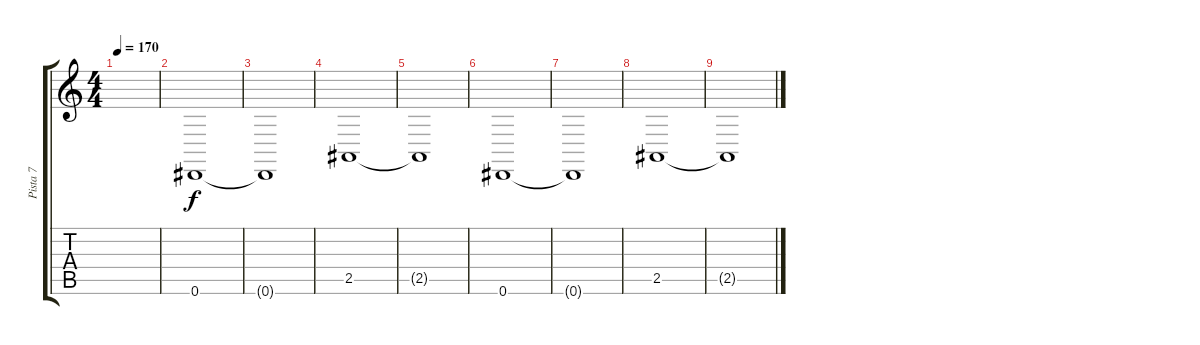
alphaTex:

\track ("Pista 7" "Pista 7") {instrument englishhorn}
\staff {score tabs}
\tuning (Eb4 Bb3 Gb3 Db3 Ab2 Eb2) {hide}
\ts (4 4)
\tempo 170
\clef g2
\ks c
|
0.6.1 |
0.6{t}.1 |
2.5.1 |
2.5{t}.1 |
0.6.1 |
0.6{t}.1 |
2.5.1 |
2.5{t}.1
